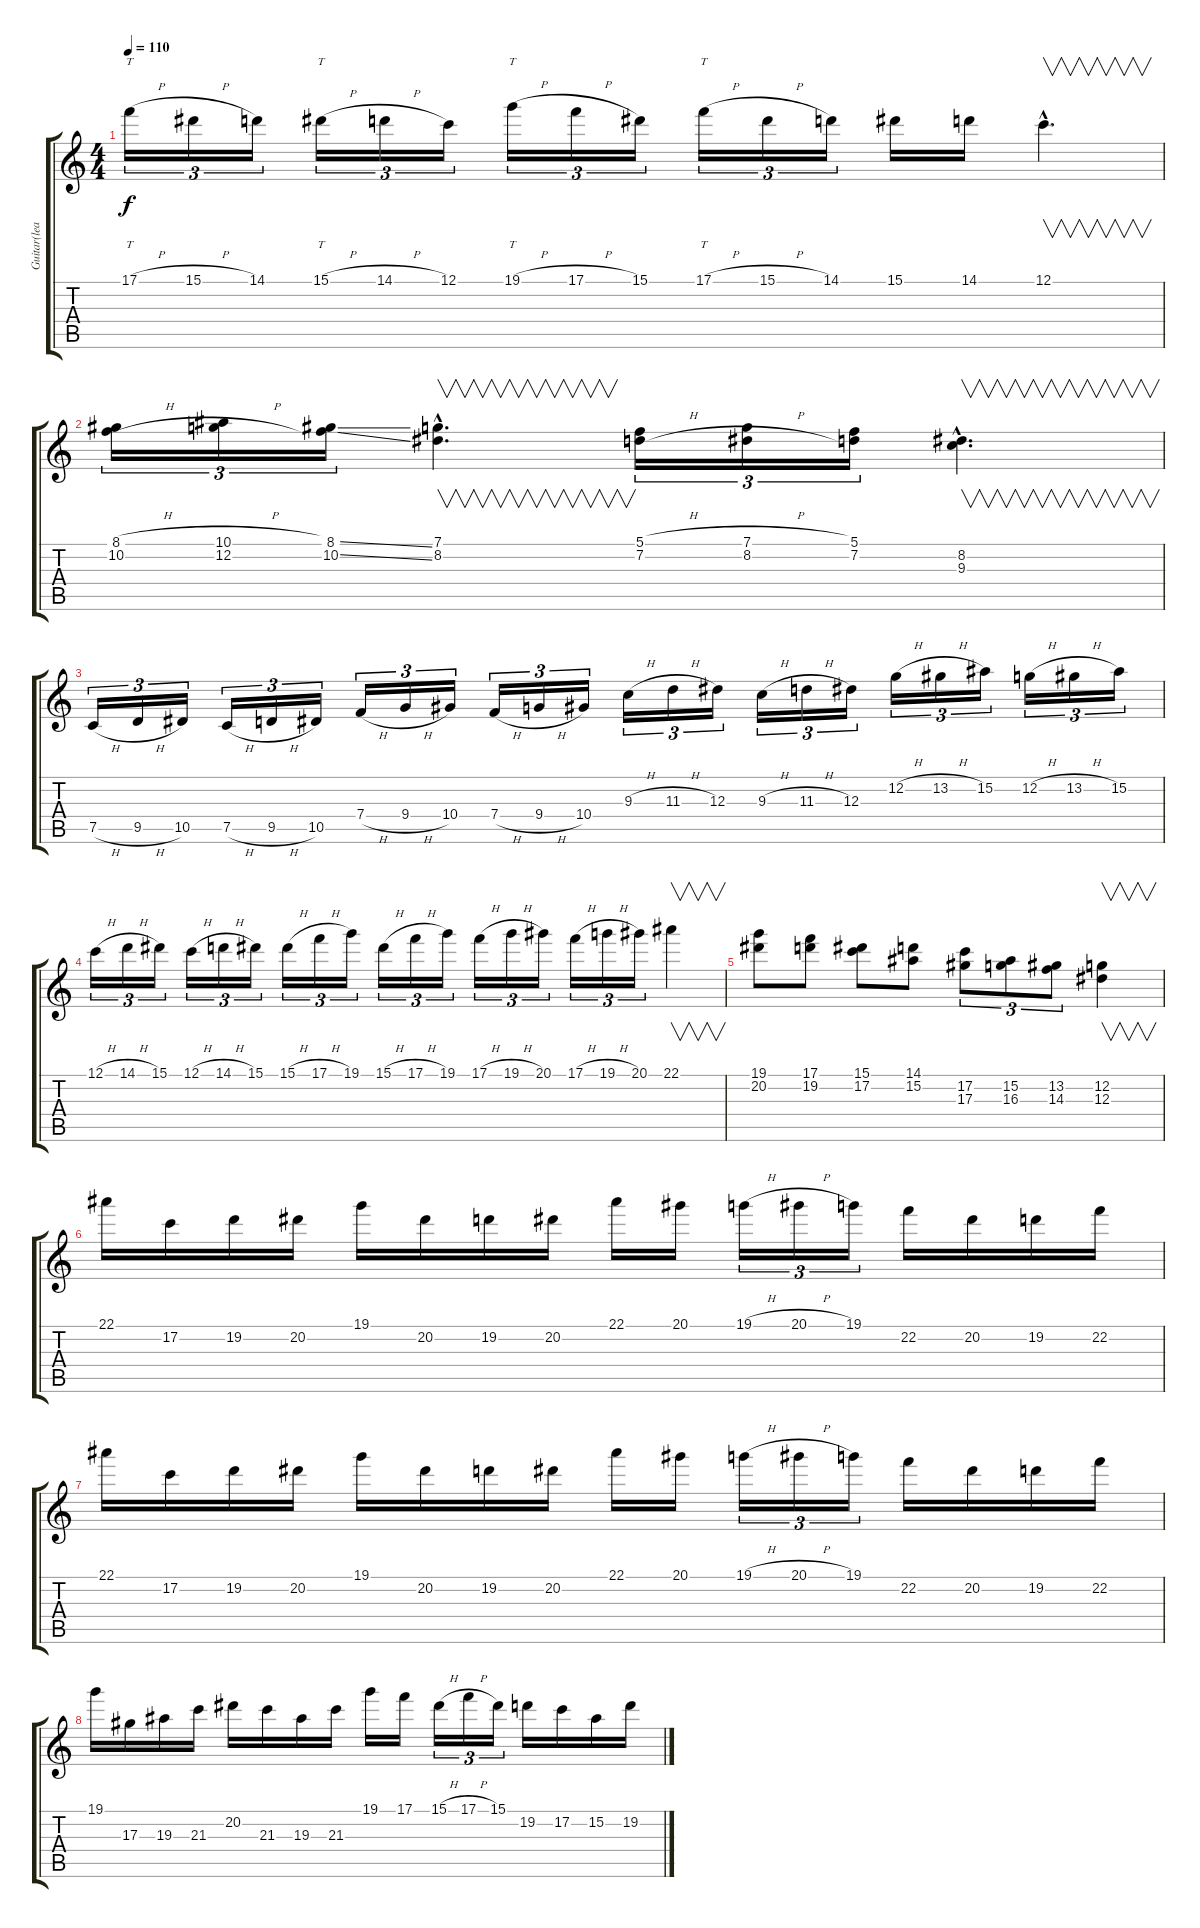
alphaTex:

\track ("Guitar(lead)" "Guitar(lea") {instrument distortionguitar}
\staff {score tabs}
\tuning (C4 G3 Eb3 Bb2 F2 C2) {hide}
\ts (4 4)
\tempo 110
\clef g2
\ks c
17.1{h}.16{tt tu (3 2) dy f} 15.1{h}.16{tu (3 2)} 14.1.16{tu (3 2)} 15.1{h}.16{tt tu (3 2)} 14.1{h}.16{tu (3 2)} 12.1.16{tu (3 2)} 19.1{h}.16{tt tu (3 2)} 17.1{h}.16{tu (3 2)} 15.1.16{tu (3 2)} 17.1{h}.16{tt tu (3 2)} 15.1{h}.16{tu (3 2)} 14.1.16{tu (3 2)} 15.1.16 14.1.16 12.1{hac}.4{v d} |
(8.1{h} 10.2{h}).16{tu (3 2)} (10.1{h} 12.2{h}).16{tu (3 2)} (8.1{ss} 10.2{ss}).16{tu (3 2)} (7.1{hac} 8.2{hac}).4{v d} (5.1{h} 7.2{h}).16{tu (3 2)} (7.1{h} 8.2{h}).16{tu (3 2)} (5.1 7.2).16{tu (3 2)} (8.2{hac} 9.3{hac}).4{v d} |
7.5{h}.16{tu (3 2)} 9.5{h}.16{tu (3 2)} 10.5.16{tu (3 2)} 7.5{h}.16{tu (3 2)} 9.5{h}.16{tu (3 2)} 10.5.16{tu (3 2)} 7.4{h}.16{tu (3 2)} 9.4{h}.16{tu (3 2)} 10.4.16{tu (3 2)} 7.4{h}.16{tu (3 2)} 9.4{h}.16{tu (3 2)} 10.4.16{tu (3 2)} 9.3{h}.16{tu (3 2)} 11.3{h}.16{tu (3 2)} 12.3.16{tu (3 2)} 9.3{h}.16{tu (3 2)} 11.3{h}.16{tu (3 2)} 12.3.16{tu (3 2)} 12.2{h}.16{tu (3 2)} 13.2{h}.16{tu (3 2)} 15.2.16{tu (3 2)} 12.2{h}.16{tu (3 2)} 13.2{h}.16{tu (3 2)} 15.2.16{tu (3 2)} |
12.1{h}.16{tu (3 2)} 14.1{h}.16{tu (3 2)} 15.1.16{tu (3 2)} 12.1{h}.16{tu (3 2)} 14.1{h}.16{tu (3 2)} 15.1.16{tu (3 2)} 15.1{h}.16{tu (3 2)} 17.1{h}.16{tu (3 2)} 19.1.16{tu (3 2)} 15.1{h}.16{tu (3 2)} 17.1{h}.16{tu (3 2)} 19.1.16{tu (3 2)} 17.1{h}.16{tu (3 2)} 19.1{h}.16{tu (3 2)} 20.1.16{tu (3 2)} 17.1{h}.16{tu (3 2)} 19.1{h}.16{tu (3 2)} 20.1.16{tu (3 2)} 22.1.4{v} |
(19.1 20.2).8 (17.1 19.2).8 (15.1 17.2).8 (14.1 15.2).8 (17.2 17.3).8{tu (3 2)} (15.2 16.3).8{tu (3 2)} (13.2 14.3).8{tu (3 2)} (12.2 12.3).4{v} |
22.1.16 17.2.16 19.2.16 20.2.16 19.1.16 20.2.16 19.2.16 20.2.16 22.1.16 20.1.16 19.1{h}.16{tu (3 2)} 20.1{h}.16{tu (3 2)} 19.1.16{tu (3 2)} 22.2.16 20.2.16 19.2.16 22.2.16 |
22.1.16 17.2.16 19.2.16 20.2.16 19.1.16 20.2.16 19.2.16 20.2.16 22.1.16 20.1.16 19.1{h}.16{tu (3 2)} 20.1{h}.16{tu (3 2)} 19.1.16{tu (3 2)} 22.2.16 20.2.16 19.2.16 22.2.16 |
19.1.16 17.3.16 19.3.16 21.3.16 20.2.16 21.3.16 19.3.16 21.3.16 19.1.16 17.1.16 15.1{h}.16{tu (3 2)} 17.1{h}.16{tu (3 2)} 15.1.16{tu (3 2)} 19.2.16 17.2.16 15.2.16 19.2.16
